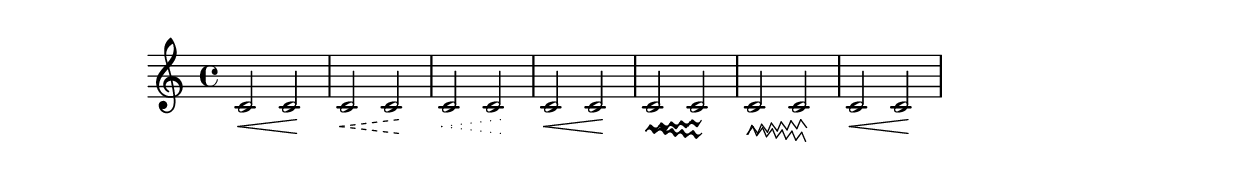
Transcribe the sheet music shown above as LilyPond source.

%% DO NOT EDIT this file manually; it is automatically
%% generated from LSR http://lsr.dsi.unimi.it
%% Make any changes in LSR itself, or in Documentation/snippets/new/ ,
%% and then run scripts/auxiliar/makelsr.py
%%
%% This file is in the public domain.
\version "2.12.2"

\header {
  lsrtags = "expressive-marks, tweaks-and-overrides"

%% Translation of GIT committish: 59caa3adce63114ca7972d18f95d4aadc528ec3d
  texidoces = "
Los reguladores pueden imprimirse en uno cualquiera de los estilos de
@code{line-interface}: discontinuo, punteado, línea, trino o zig-zag.

"
  doctitlees = "Reguladores con distintos estilos de línea"



  texidoc = "
Hairpins can take any style from @code{line-interface} - dashed-line,
dotted-line, line, trill or zigzag.

"
  doctitle = "Hairpins with different line styles"
} % begin verbatim

\relative c' {
  c2\< c\!
  \override Hairpin #'style = #'dashed-line
  c2\< c\!
  \override Hairpin #'style = #'dotted-line
  c2\< c\!
  \override Hairpin #'style = #'line
  c2\< c\!
  \override Hairpin #'style = #'trill
  c2\< c\!
  \override Hairpin #'style = #'zigzag
  c2\< c\!
  \revert Hairpin #'style
  c2\< c\!
}

